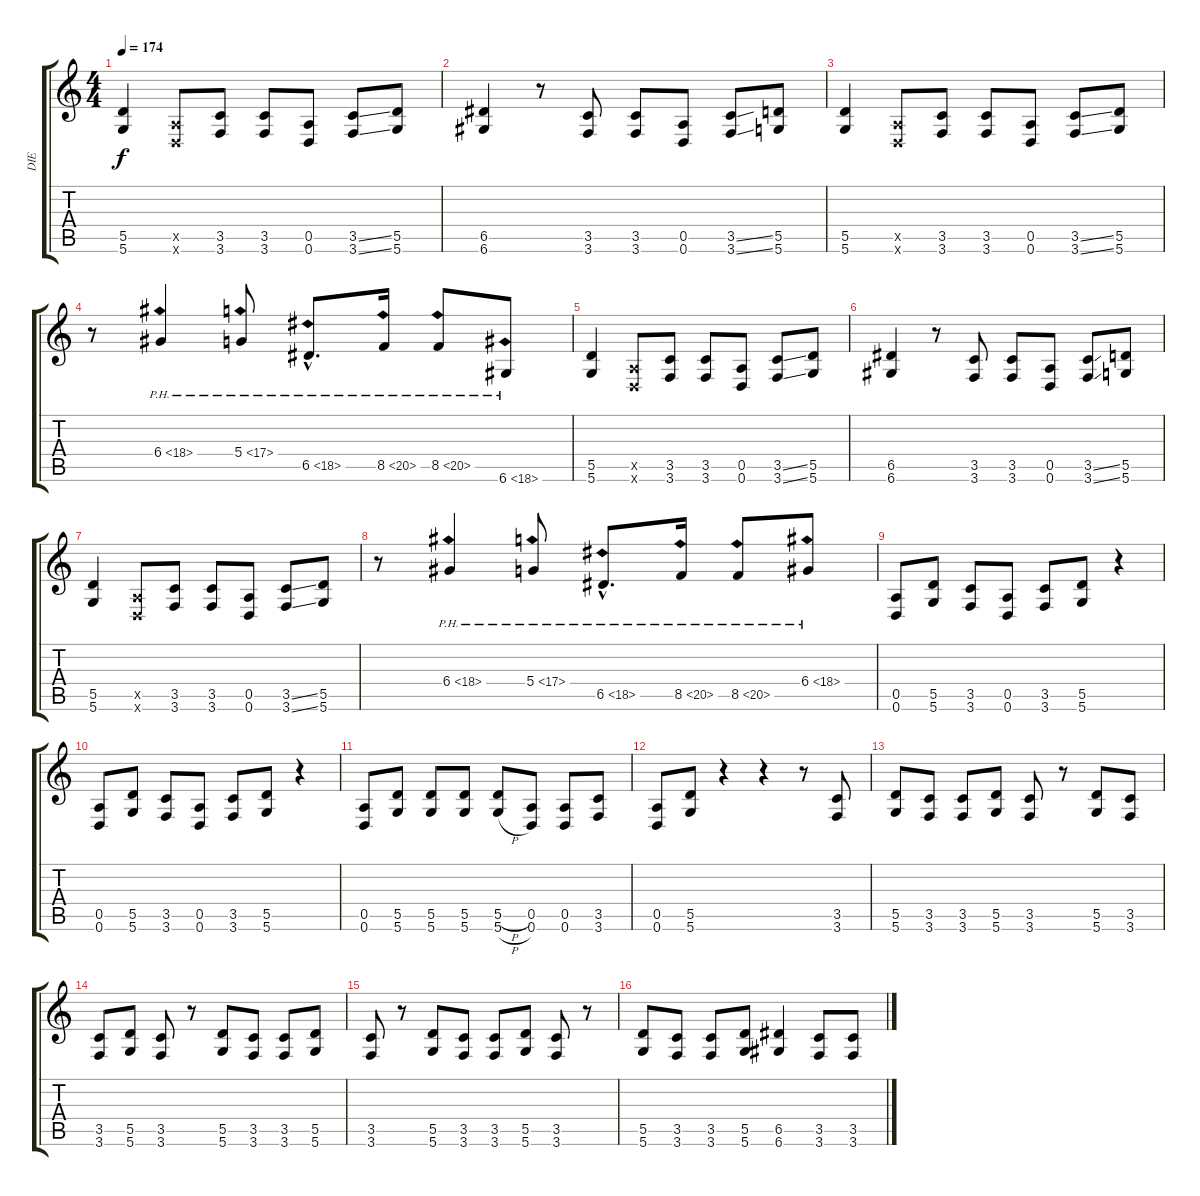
\track ("DIE" "DIE") {instrument overdrivenguitar}
\staff {score tabs}
\tuning (E4 B3 G3 D3 A2 D2) {hide}
\ts (4 4)
\tempo 174
\clef g2
\ks c
(5.5 5.6).4{dy f} (0.5{x} 0.6{x}).8 (3.5 3.6).8 (3.5 3.6).8 (0.5 0.6).8 (3.5{ss} 3.6{ss}).8 (5.5 5.6).8 |
(6.5 6.6).4 r.8 (3.5 3.6).8 (3.5 3.6).8 (0.5 0.6).8 (3.5{ss} 3.6{ss}).8 (5.5 5.6).8 |
(5.5 5.6).4 (0.5{x} 0.6{x}).8 (3.5 3.6).8 (3.5 3.6).8 (0.5 0.6).8 (3.5{ss} 3.6{ss}).8 (5.5 5.6).8 |
r.8 6.4{ph 12}.4 5.4{ph 12}.8 6.5{ph 12 hac}.8{d} 8.5{ph 12}.16 8.5{ph 12}.8 6.6{ph 12}.8 |
(5.5 5.6).4 (0.5{x} 0.6{x}).8 (3.5 3.6).8 (3.5 3.6).8 (0.5 0.6).8 (3.5{ss} 3.6{ss}).8 (5.5 5.6).8 |
(6.5 6.6).4 r.8 (3.5 3.6).8 (3.5 3.6).8 (0.5 0.6).8 (3.5{ss} 3.6{ss}).8 (5.5 5.6).8 |
(5.5 5.6).4 (0.5{x} 0.6{x}).8 (3.5 3.6).8 (3.5 3.6).8 (0.5 0.6).8 (3.5{ss} 3.6{ss}).8 (5.5 5.6).8 |
r.8 6.4{ph 12}.4 5.4{ph 12}.8 6.5{ph 12 hac}.8{d} 8.5{ph 12}.16 8.5{ph 12}.8 6.4{ph 12}.8 |
(0.5 0.6).8 (5.5 5.6).8 (3.5 3.6).8 (0.5 0.6).8 (3.5 3.6).8 (5.5 5.6).8 r.4 |
(0.5 0.6).8 (5.5 5.6).8 (3.5 3.6).8 (0.5 0.6).8 (3.5 3.6).8 (5.5 5.6).8 r.4 |
(0.5 0.6).8 (5.5 5.6).8 (5.5 5.6).8 (5.5 5.6).8 (5.5{h} 5.6{h}).8 (0.5 0.6).8 (0.5 0.6).8 (3.5 3.6).8 |
(0.5 0.6).8 (5.5 5.6).8 r.4 r.4 r.8 (3.5 3.6).8 |
(5.5 5.6).8 (3.5 3.6).8 (3.5 3.6).8 (5.5 5.6).8 (3.5 3.6).8 r.8 (5.5 5.6).8 (3.5 3.6).8 |
(3.5 3.6).8 (5.5 5.6).8 (3.5 3.6).8 r.8 (5.5 5.6).8 (3.5 3.6).8 (3.5 3.6).8 (5.5 5.6).8 |
(3.5 3.6).8 r.8 (5.5 5.6).8 (3.5 3.6).8 (3.5 3.6).8 (5.5 5.6).8 (3.5 3.6).8 r.8 |
(5.5 5.6).8 (3.5 3.6).8 (3.5 3.6).8 (5.5 5.6).8 (6.5 6.6).4 (3.5 3.6).8 (3.5 3.6).8
